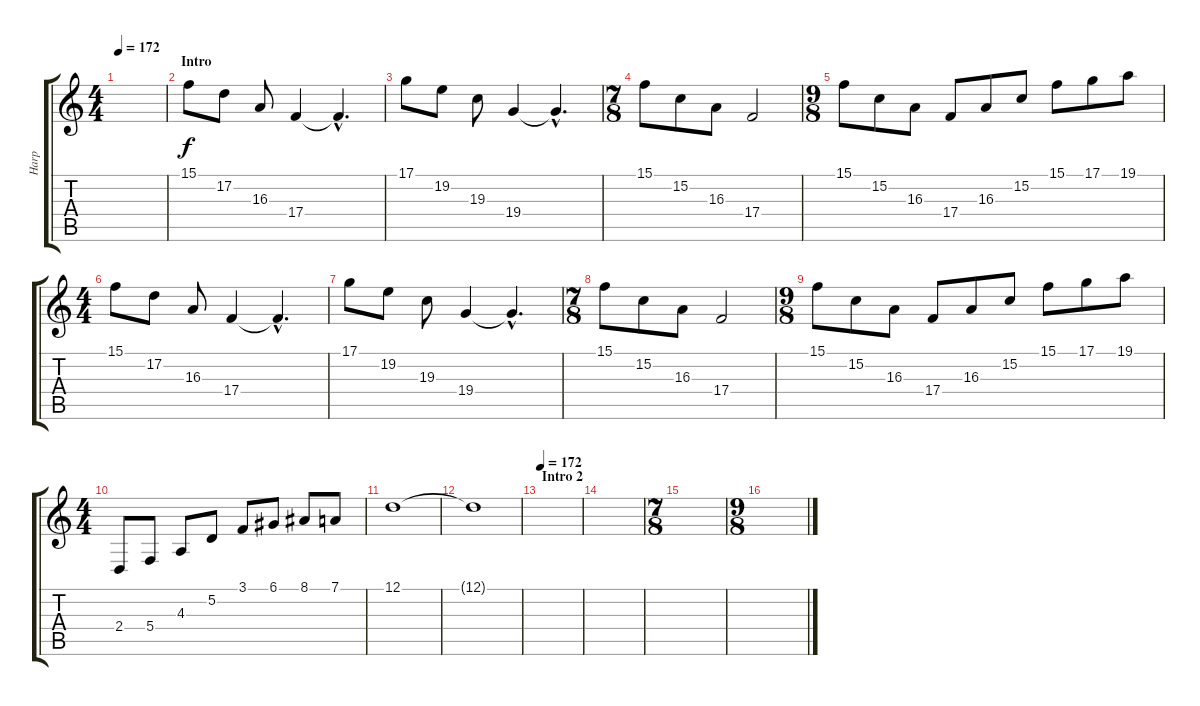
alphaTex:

\track ("Harp" "Harp") {instrument orchestralharp}
\staff {score tabs}
\tuning (D4 A3 F3 C3 G2 D2) {hide}
\ts (4 4)
\tempo 172
\tempo 120
\tempo 172
\clef g2
\ks c
|
\section ("" "Intro")
15.1.8 17.2.8 16.3.8 17.4.4 17.4{hac t}.4{d} |
17.1.8 19.2.8 19.3.8 19.4.4 19.4{hac t}.4{d} |
\ts (7 8)
15.1.8 15.2.8 16.3.8 17.4.2 |
\ts (9 8)
15.1.8 15.2.8 16.3.8 17.4.8 16.3.8 15.2.8 15.1.8 17.1.8 19.1.8 |
\ts (4 4)
15.1.8 17.2.8 16.3.8 17.4.4 17.4{hac t}.4{d} |
17.1.8 19.2.8 19.3.8 19.4.4 19.4{hac t}.4{d} |
\ts (7 8)
15.1.8 15.2.8 16.3.8 17.4.2 |
\ts (9 8)
15.1.8 15.2.8 16.3.8 17.4.8 16.3.8 15.2.8 15.1.8 17.1.8 19.1.8 |
\ts (4 4)
2.4.8 5.4.8 4.3.8 5.2.8 3.1.8 6.1.8 8.1.8 7.1.8 |
12.1.1 |
12.1{t}.1 |
\section ("" "Intro 2")
\tempo 172
|
|
\ts (7 8)
|
\ts (9 8)
